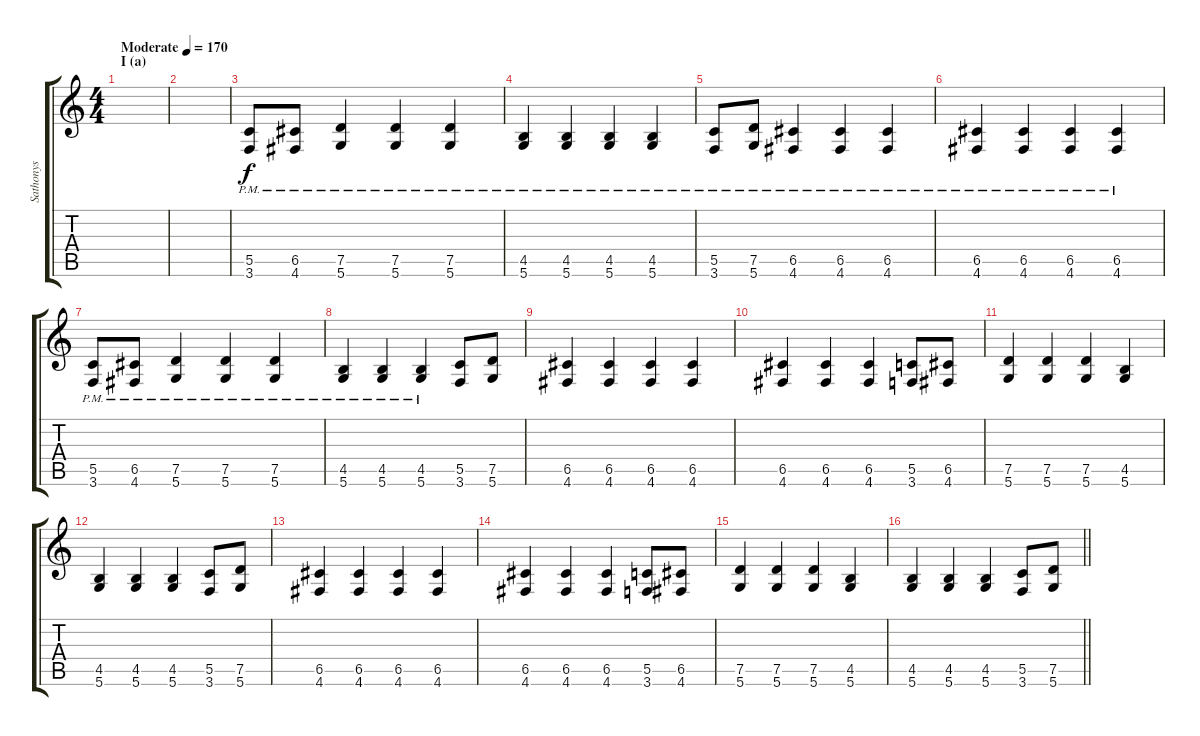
\track ("Sathonys" "Sathonys") {instrument distortionguitar}
\staff {score tabs}
\tuning (D4 A3 F3 C3 G2 D2) {hide}
\ts (4 4)
\section ("" "I (a)")
\tempo (170 "Moderate")
\clef g2
\ks c
|
|
(5.5{pm} 3.6).8 (6.5{pm} 4.6).8 (7.5{pm} 5.6).4 (7.5{pm} 5.6).4 (7.5{pm} 5.6).4 |
(4.5{pm} 5.6).4 (4.5{pm} 5.6).4 (4.5{pm} 5.6).4 (4.5{pm} 5.6).4 |
(5.5{pm} 3.6).8 (7.5{pm} 5.6).8 (6.5{pm} 4.6).4 (6.5{pm} 4.6).4 (6.5{pm} 4.6).4 |
(6.5{pm} 4.6).4 (6.5{pm} 4.6).4 (6.5{pm} 4.6).4 (6.5{pm} 4.6).4 |
(5.5{pm} 3.6).8 (6.5{pm} 4.6).8 (7.5{pm} 5.6).4 (7.5{pm} 5.6).4 (7.5{pm} 5.6).4 |
(4.5{pm} 5.6).4 (4.5{pm} 5.6).4 (4.5{pm} 5.6).4 (5.5 3.6).8 (7.5 5.6).8 |
(6.5 4.6).4 (6.5 4.6).4 (6.5 4.6).4 (6.5 4.6).4 |
(6.5 4.6).4 (6.5 4.6).4 (6.5 4.6).4 (5.5 3.6).8 (6.5 4.6).8 |
(7.5 5.6).4 (7.5 5.6).4 (7.5 5.6).4 (4.5 5.6).4 |
(4.5 5.6).4 (4.5 5.6).4 (4.5 5.6).4 (5.5 3.6).8 (7.5 5.6).8 |
(6.5 4.6).4 (6.5 4.6).4 (6.5 4.6).4 (6.5 4.6).4 |
(6.5 4.6).4 (6.5 4.6).4 (6.5 4.6).4 (5.5 3.6).8 (6.5 4.6).8 |
(7.5 5.6).4 (7.5 5.6).4 (7.5 5.6).4 (4.5 5.6).4 |
\barLineRight lightlight
(4.5 5.6).4 (4.5 5.6).4 (4.5 5.6).4 (5.5 3.6).8 (7.5 5.6).8
